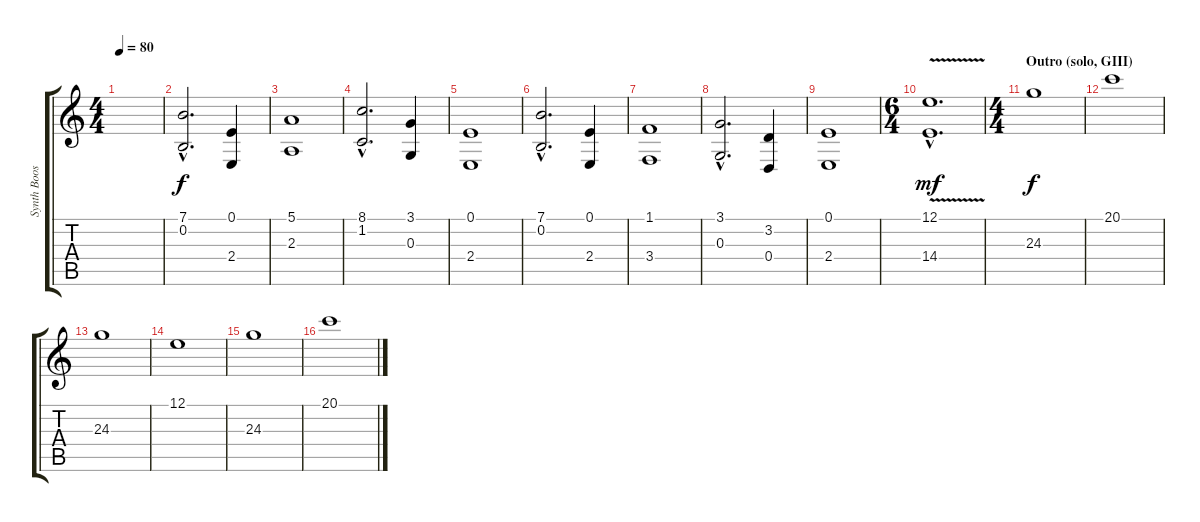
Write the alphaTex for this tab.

\track ("Synth Boost" "Synth Boos") {instrument pad2warm}
\staff {score tabs}
\tuning (E4 B3 G3 D3 A2 E2) {hide}
\ts (4 4)
\tempo 80
\clef g2
\ks c
|
(7.1{hac} 0.2{hac}).2{d} (0.1 2.4).4 |
(5.1 2.3).1 |
(8.1{hac} 1.2{hac}).2{d} (3.1 0.3).4 |
(0.1 2.4).1 |
(7.1{hac} 0.2{hac}).2{d} (0.1 2.4).4 |
(1.1 3.4).1 |
(3.1{hac} 0.3{hac}).2{d} (3.2 0.4).4 |
(0.1 2.4).1 |
\ts (6 4)
(12.1{v hac} 14.4{hac}).1{d dy mf} |
\ts (4 4)
\section ("" "Outro (solo, GIII)")
24.3.1{dy f volume 12} |
20.1.1 |
24.3.1 |
12.1.1 |
24.3.1 |
20.1.1
